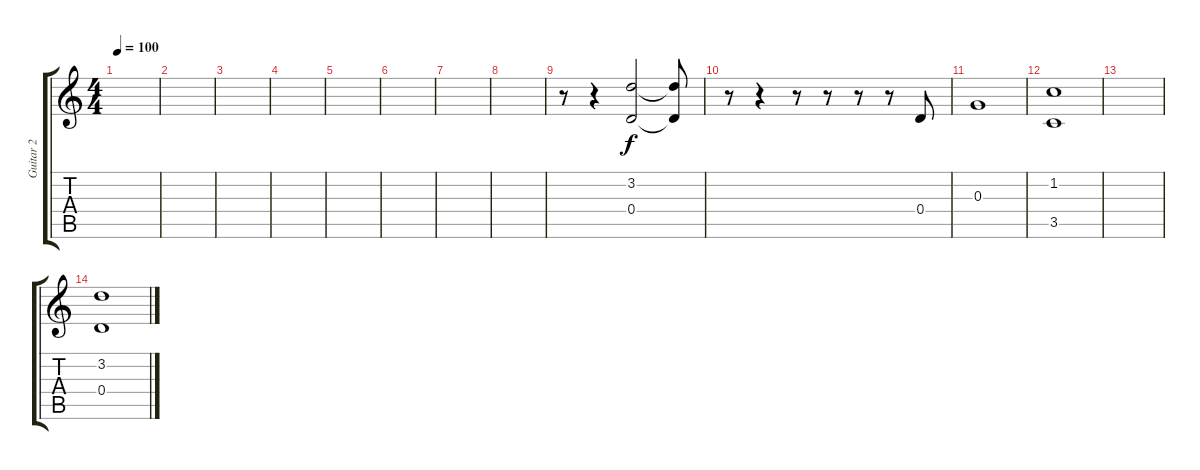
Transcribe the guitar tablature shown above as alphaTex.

\track ("Guitar 2" "Guitar 2") {instrument distortionguitar}
\staff {score tabs}
\tuning (E4 B3 G3 D3 A2 C2) {hide}
\ts (4 4)
\tempo 100
\clef g2
\ks c
|
|
|
|
|
|
|
|
r.8 r.4 (3.2 0.4).2 (3.2{t} 0.4{t}).8 |
r.8 r.4 r.8 r.8 r.8 r.8 0.4.8 |
0.3.1 |
(1.2 3.5).1 |
|
(3.2 0.4).1
